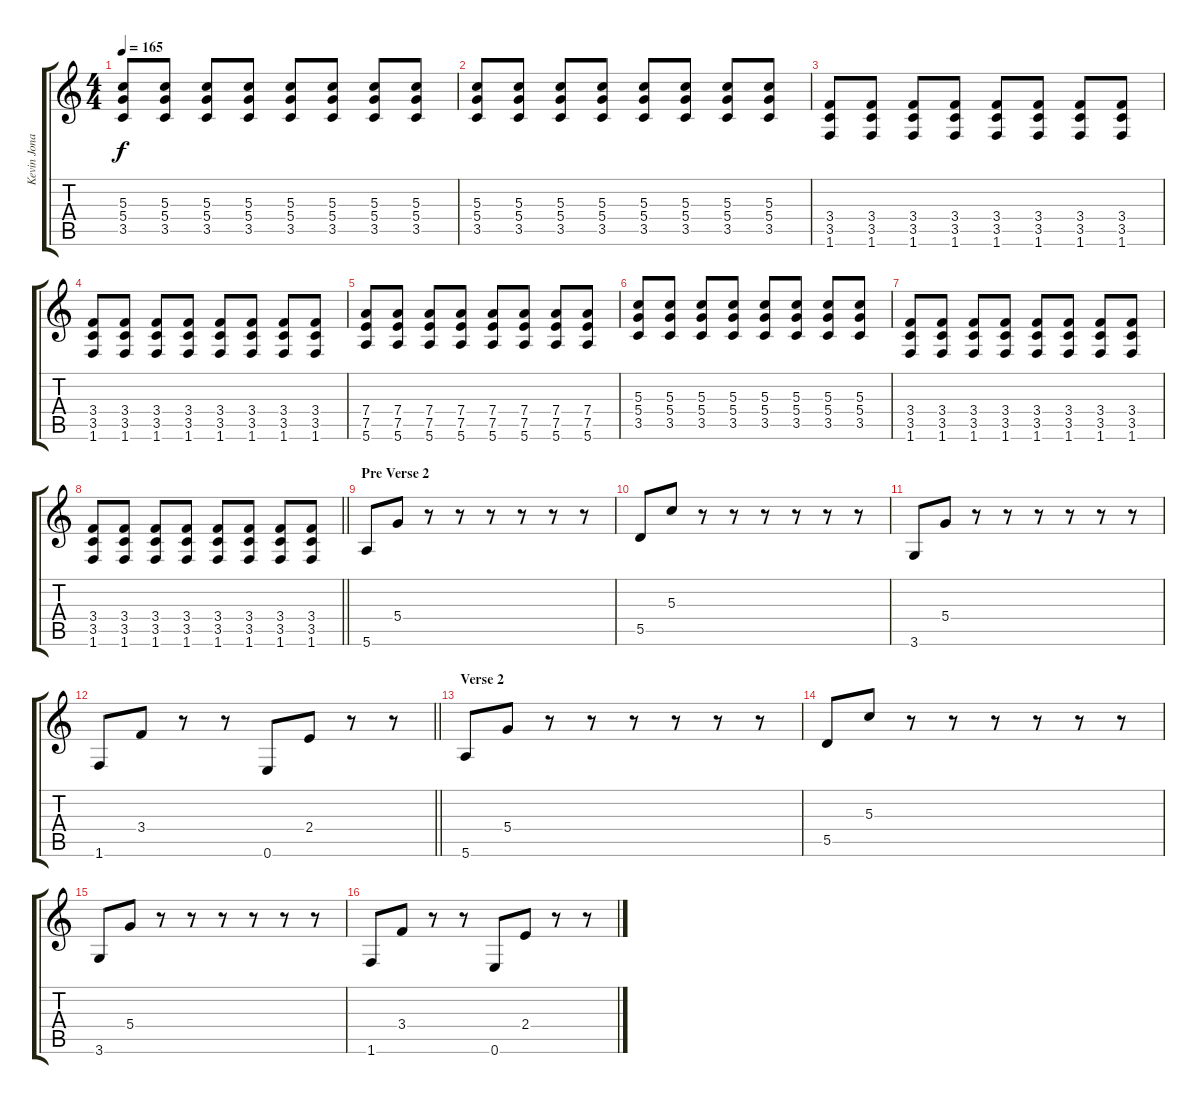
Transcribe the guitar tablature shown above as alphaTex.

\track ("Kevin Jonas" "Kevin Jona") {instrument distortionguitar}
\staff {score tabs}
\tuning (E4 B3 G3 D3 A2 E2) {hide}
\ts (4 4)
\tempo 165
\clef g2
\ks c
(5.3 5.4 3.5).8{dy f} (5.3 5.4 3.5).8 (5.3 5.4 3.5).8 (5.3 5.4 3.5).8 (5.3 5.4 3.5).8 (5.3 5.4 3.5).8 (5.3 5.4 3.5).8 (5.3 5.4 3.5).8 |
(5.3 5.4 3.5).8 (5.3 5.4 3.5).8 (5.3 5.4 3.5).8 (5.3 5.4 3.5).8 (5.3 5.4 3.5).8 (5.3 5.4 3.5).8 (5.3 5.4 3.5).8 (5.3 5.4 3.5).8 |
(3.4 3.5 1.6).8 (3.4 3.5 1.6).8 (3.4 3.5 1.6).8 (3.4 3.5 1.6).8 (3.4 3.5 1.6).8 (3.4 3.5 1.6).8 (3.4 3.5 1.6).8 (3.4 3.5 1.6).8 |
(3.4 3.5 1.6).8 (3.4 3.5 1.6).8 (3.4 3.5 1.6).8 (3.4 3.5 1.6).8 (3.4 3.5 1.6).8 (3.4 3.5 1.6).8 (3.4 3.5 1.6).8 (3.4 3.5 1.6).8 |
(7.4 7.5 5.6).8 (7.4 7.5 5.6).8 (7.4 7.5 5.6).8 (7.4 7.5 5.6).8 (7.4 7.5 5.6).8 (7.4 7.5 5.6).8 (7.4 7.5 5.6).8 (7.4 7.5 5.6).8 |
(5.3 5.4 3.5).8 (5.3 5.4 3.5).8 (5.3 5.4 3.5).8 (5.3 5.4 3.5).8 (5.3 5.4 3.5).8 (5.3 5.4 3.5).8 (5.3 5.4 3.5).8 (5.3 5.4 3.5).8 |
(3.4 3.5 1.6).8 (3.4 3.5 1.6).8 (3.4 3.5 1.6).8 (3.4 3.5 1.6).8 (3.4 3.5 1.6).8 (3.4 3.5 1.6).8 (3.4 3.5 1.6).8 (3.4 3.5 1.6).8 |
\barLineRight lightlight
(3.4 3.5 1.6).8 (3.4 3.5 1.6).8 (3.4 3.5 1.6).8 (3.4 3.5 1.6).8 (3.4 3.5 1.6).8 (3.4 3.5 1.6).8 (3.4 3.5 1.6).8 (3.4 3.5 1.6).8 |
\section ("" "Pre Verse 2")
5.6.8 5.4.8 r.8 r.8 r.8 r.8 r.8 r.8 |
5.5.8 5.3.8 r.8 r.8 r.8 r.8 r.8 r.8 |
3.6.8 5.4.8 r.8 r.8 r.8 r.8 r.8 r.8 |
\barLineRight lightlight
1.6.8 3.4.8 r.8 r.8 0.6.8 2.4.8 r.8 r.8 |
\section ("" "Verse 2")
5.6.8 5.4.8 r.8 r.8 r.8 r.8 r.8 r.8 |
5.5.8 5.3.8 r.8 r.8 r.8 r.8 r.8 r.8 |
3.6.8 5.4.8 r.8 r.8 r.8 r.8 r.8 r.8 |
1.6.8 3.4.8 r.8 r.8 0.6.8 2.4.8 r.8 r.8
